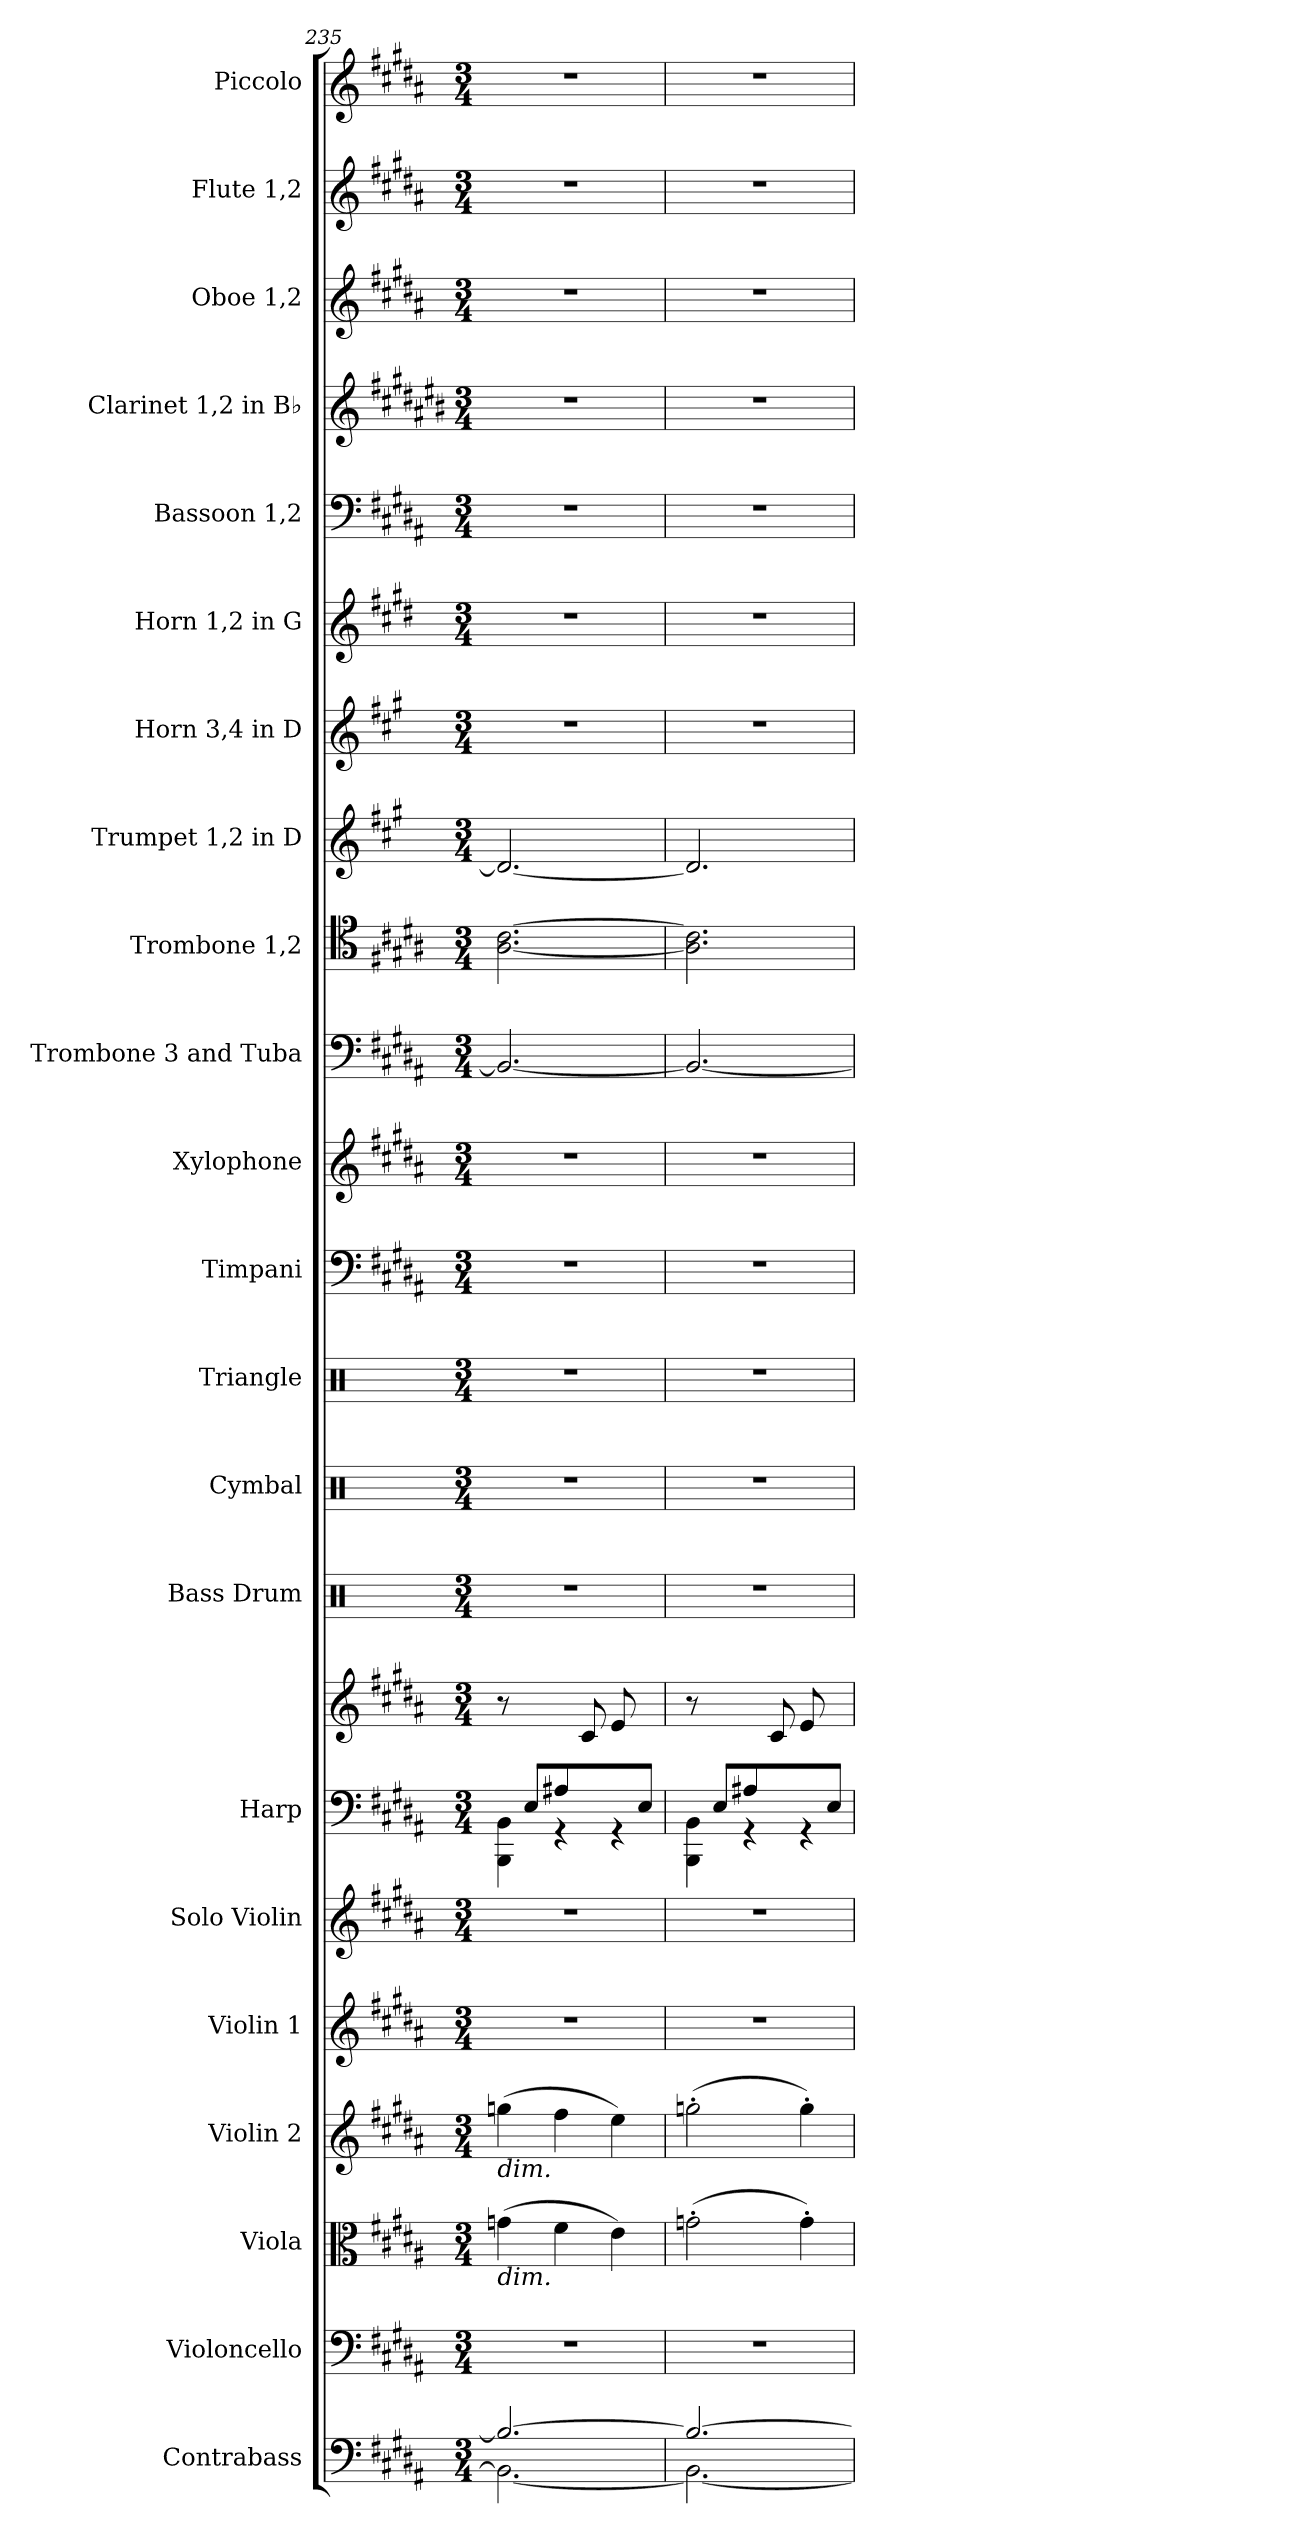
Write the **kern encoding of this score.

**kern	**kern	**kern	**kern	**kern	**kern	**kern	**kern	**kern	**kern	**kern	**kern	**kern	**kern	**kern	**kern	**kern	**kern	**kern	**kern	**kern	**kern	**kern
*part22	*part21	*part20	*part19	*part18	*part17	*part16	*part16	*part15	*part14	*part13	*part12	*part11	*part10	*part9	*part8	*part7	*part6	*part5	*part4	*part3	*part2	*part1
*staff23	*staff22	*staff21	*staff20	*staff19	*staff18	*staff17	*staff16	*staff15	*staff14	*staff13	*staff12	*staff11	*staff10	*staff9	*staff8	*staff7	*staff6	*staff5	*staff4	*staff3	*staff2	*staff1
*I"Contrabass	*I"Violoncello	*I"Viola	*I"Violin 2	*I"Violin 1	*I"Solo Violin	*I"Harp	*	*I"Bass Drum	*I"Cymbal	*I"Triangle	*I"Timpani	*I"Xylophone	*I"Trombone 3 and Tuba	*I"Trombone 1,2	*I"Trumpet 1,2 in D	*I"Horn 3,4 in D	*I"Horn 1,2 in G	*I"Bassoon 1,2	*I"Clarinet 1,2 in B♭	*I"Oboe 1,2	*I"Flute 1,2	*I"Piccolo
*I'Cb.	*I'Vc.	*I'Vla.	*I'Vln. 2	*I'Vln. 1	*I'Solo Vln.	*I'Hrp.	*	*I'B.D	*I'Cym.	*I'Trgl.	*I'Timp.	*I'Xyl.	*I'Tbn. 3 and Tba.	*I'Tbn. 1,2	*I'Tpt. 1,2 in D	*I'Hn. 3,4 in D	*I'Hn. 1,2 in G	*I'Bsn. 1,2	*I'Cl. 1,2 in B♭	*I'Ob. 1,2	*I'Fl. 1,2	*I'Picc.
*clefF4	*clefF4	*clefC3	*clefG2	*clefG2	*clefG2	*clefF4	*clefG2	*clefX	*clefX	*clefX	*clefF4	*clefG2	*clefF4	*clefC4	*clefG2	*clefG2	*clefG2	*clefF4	*clefG2	*clefG2	*clefG2	*clefG2
*ITrd7c12	*	*	*	*	*	*	*	*	*	*	*	*ITrd-7c-12	*	*	*ITrd-1c-2	*ITrd6c10	*ITrd3c5	*	*ITrd1c2	*	*	*ITrd-7c-12
*k[f#c#g#d#a#]	*k[f#c#g#d#a#]	*k[f#c#g#d#a#]	*k[f#c#g#d#a#]	*k[f#c#g#d#a#]	*k[f#c#g#d#a#]	*k[f#c#g#d#a#]	*k[f#c#g#d#a#]	*k[]	*k[]	*k[]	*k[f#c#g#d#a#]	*k[f#c#g#d#a#]	*k[f#c#g#d#a#]	*k[f#c#g#d#a#]	*k[f#c#g#d#a#]	*k[f#c#g#d#a#]	*k[f#c#g#d#a#]	*k[f#c#g#d#a#]	*k[f#c#g#d#a#]	*k[f#c#g#d#a#]	*k[f#c#g#d#a#]	*k[f#c#g#d#a#]
*M3/4	*M3/4	*M3/4	*M3/4	*M3/4	*M3/4	*M3/4	*M3/4	*M3/4	*M3/4	*M3/4	*M3/4	*M3/4	*M3/4	*M3/4	*M3/4	*M3/4	*M3/4	*M3/4	*M3/4	*M3/4	*M3/4	*M3/4
=235	=235	=235	=235	=235	=235	=235	=235	=235	=235	=235	=235	=235	=235	=235	=235	=235	=235	=235	=235	=235	=235	=235
*^	*	*	*	*	*	*^	*	*	*	*	*	*	*	*	*	*	*	*	*	*	*	*
!	!	!	!	!LO:TX:b:i:t=dim.	!	!	!	!	!	!	!	!	!	!	!	!	!	!	!	!	!	!	!	!
!	!	!	!LO:TX:b:i:t=dim.	!	!	!	!	!	!	!	!	!	!	!	!	!	!	!	!	!	!	!	!	!
2.BB/_	2.BBB\_	2.r	(>4gn\	(>4ggn\	2.r	2.r	8ryy	4BBB\ 4BB\	8r	2.r	2.r	2.r	2.r	2.r	2.BB/_	[2.A#\ [2.c#\	2.e/_	2.r	2.r	2.r	2.r	2.r	2.r	2.r
.	.	.	.	.	.	.	8E/L	.	4ryy	.	.	.	.	.	.	.	.	.	.	.	.	.	.	.
.	.	.	4f#\	4ff#\	.	.	8A#X/	4rGG	.	.	.	.	.	.	.	.	.	.	.	.	.	.	.	.
.	.	.	.	.	.	.	4ryy	.	8c#/	.	.	.	.	.	.	.	.	.	.	.	.	.	.	.
.	.	.	4e\)	4ee\)	.	.	.	4rGG	8e/	.	.	.	.	.	.	.	.	.	.	.	.	.	.	.
.	.	.	.	.	.	.	8E/J	.	8ryy	.	.	.	.	.	.	.	.	.	.	.	.	.	.	.
=236	=236	=236	=236	=236	=236	=236	=236	=236	=236	=236	=236	=236	=236	=236	=236	=236	=236	=236	=236	=236	=236	=236	=236	=236
2.BB/_	2.BBB\_	2.r	(>2gn'\	(>2ggn'\	2.r	2.r	8ryy	4BBB\ 4BB\	8r	2.r	2.r	2.r	2.r	2.r	2.BB/_	2.A#\] 2.c#\]	2.e/]	2.r	2.r	2.r	2.r	2.r	2.r	2.r
.	.	.	.	.	.	.	8E/L	.	4ryy	.	.	.	.	.	.	.	.	.	.	.	.	.	.	.
.	.	.	.	.	.	.	8A#X/	4rGG	.	.	.	.	.	.	.	.	.	.	.	.	.	.	.	.
.	.	.	.	.	.	.	4ryy	.	8c#/	.	.	.	.	.	.	.	.	.	.	.	.	.	.	.
.	.	.	4g'\)	4gg'\)	.	.	.	4rGG	8e/	.	.	.	.	.	.	.	.	.	.	.	.	.	.	.
.	.	.	.	.	.	.	8E/J	.	8ryy	.	.	.	.	.	.	.	.	.	.	.	.	.	.	.
*v	*v	*	*	*	*	*	*v	*v	*	*	*	*	*	*	*	*	*	*	*	*	*	*	*	*
=	=	=	=	=	=	=	=	=	=	=	=	=	=	=	=	=	=	=	=	=	=	=
*-	*-	*-	*-	*-	*-	*-	*-	*-	*-	*-	*-	*-	*-	*-	*-	*-	*-	*-	*-	*-	*-	*-
